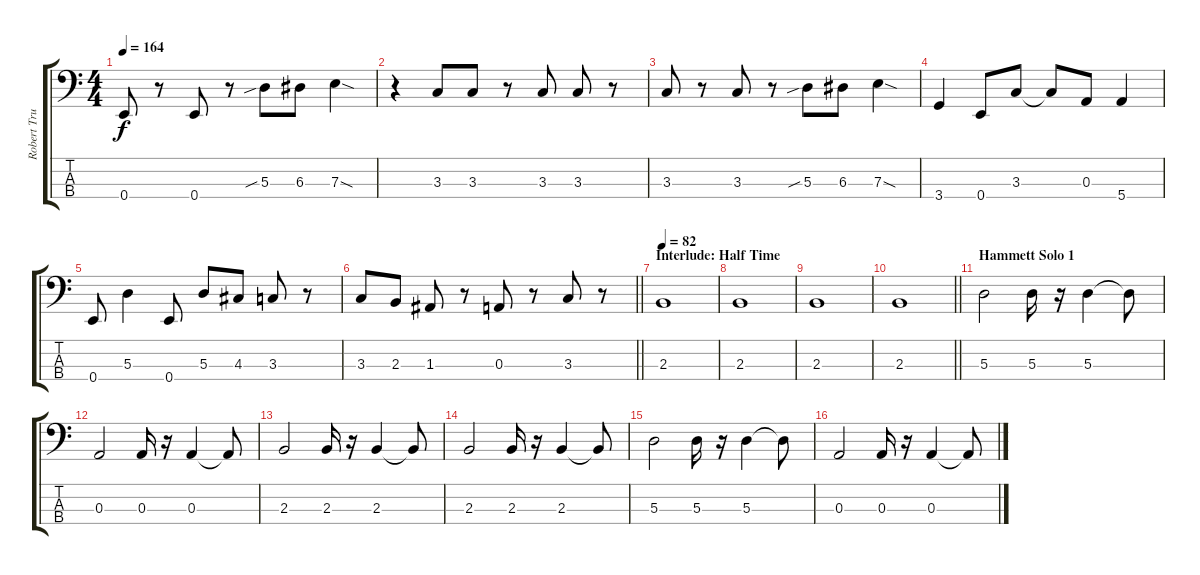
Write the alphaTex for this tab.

\track ("Robert Trujillo" "Robert Tru") {instrument electricbassfinger}
\staff {score tabs}
\tuning (G2 D2 A1 E1) {hide}
\ts (4 4)
\tempo 164
\clef f4
\ks c
0.4.8{dy f} r.8 0.4.8 r.8 5.3{sib}.8 6.3.8 7.3{sod}.4 |
r.4 3.3.8 3.3.8 r.8 3.3.8 3.3.8 r.8 |
3.3.8 r.8 3.3.8 r.8 5.3{sib}.8 6.3.8 7.3{sod}.4 |
3.4.4 0.4.8 3.3.8 3.3{t}.8 0.3.8 5.4.4 |
0.4.8 5.3.4 0.4.8 5.3.8 4.3.8 3.3.8 r.8 |
\barLineRight lightlight
3.3.8 2.3.8 1.3.8 r.8 0.3.8 r.8 3.3.8 r.8 |
\section ("" "Interlude: Half Time")
\tempo 82
2.3.1 |
2.3.1 |
2.3.1 |
\barLineRight lightlight
2.3.1 |
\section ("" "Hammett Solo 1")
5.3.2 5.3.16 r.16 5.3.4 5.3{t}.8 |
0.3.2 0.3.16 r.16 0.3.4 0.3{t}.8 |
2.3.2 2.3.16 r.16 2.3.4 2.3{t}.8 |
2.3.2 2.3.16 r.16 2.3.4 2.3{t}.8 |
5.3.2 5.3.16 r.16 5.3.4 5.3{t}.8 |
0.3.2 0.3.16 r.16 0.3.4 0.3{t}.8
